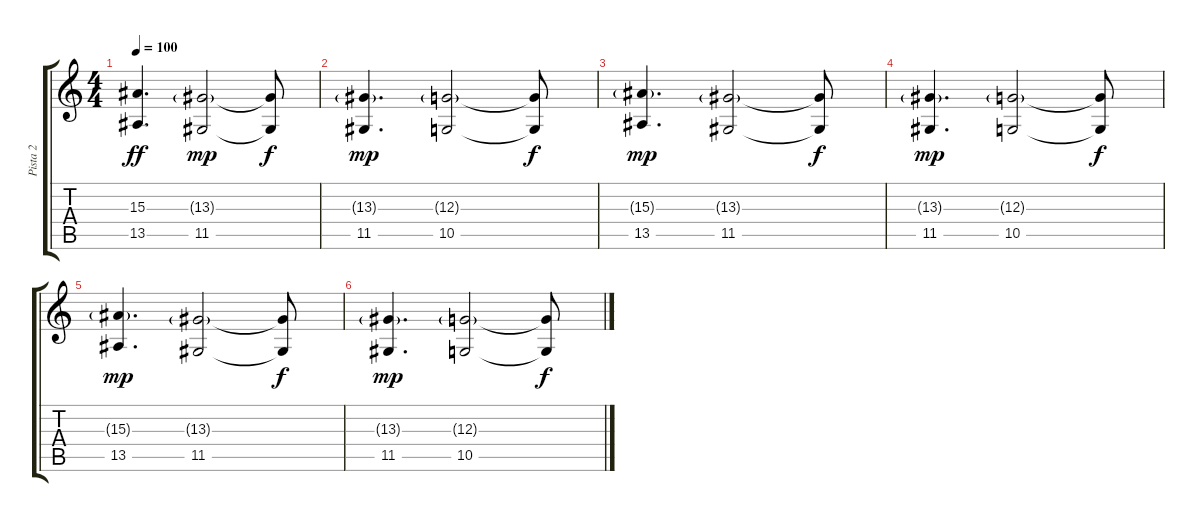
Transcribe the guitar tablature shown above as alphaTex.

\track ("Pista 2" "Pista 2") {instrument acousticgrandpiano}
\staff {score tabs}
\tuning (E4 B3 G3 D3 A2 E2) {hide}
\ts (4 4)
\tempo 100
\clef g2
\ks c
(15.3 13.5).4{d dy ff instrument electricpiano1} (13.3{g} 11.5).2{dy mp} (13.3{t} 11.5{t}).8{dy f} |
(13.3{g} 11.5).4{d dy mp} (12.3{g} 10.5).2 (12.3{t} 10.5{t}).8{dy f} |
(15.3{g} 13.5).4{d dy mp volume 0 instrument electricpiano1} (13.3{g} 11.5).2 (13.3{t} 11.5{t}).8{dy f} |
(13.3{g} 11.5).4{d dy mp} (12.3{g} 10.5).2 (12.3{t} 10.5{t}).8{dy f} |
(15.3{g} 13.5).4{d dy mp instrument electricpiano1} (13.3{g} 11.5).2 (13.3{t} 11.5{t}).8{dy f} |
(13.3{g} 11.5).4{d dy mp} (12.3{g} 10.5).2 (12.3{t} 10.5{t}).8{dy f}
